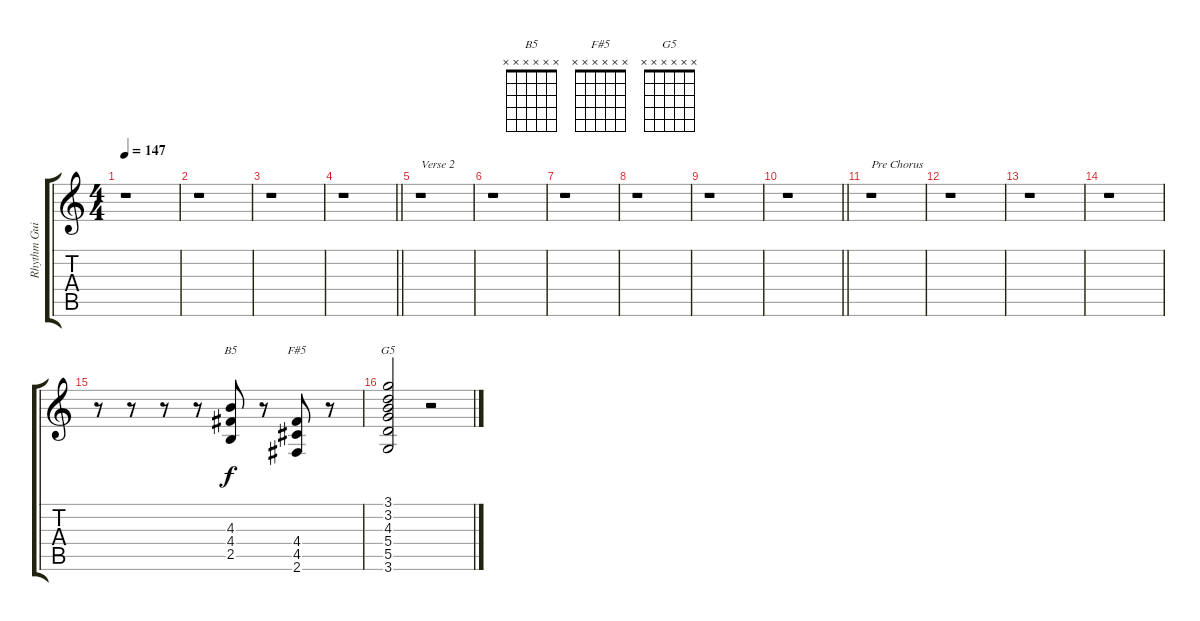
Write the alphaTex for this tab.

\track ("Rhythm Guitar" "Rhythm Gui") {instrument overdrivenguitar}
\staff {score tabs}
\tuning (E4 B3 G3 D3 A2 E2) {hide}
\chord ("B5" x x x x x x)
\chord ("F#5" x x x x x x)
\chord ("G5" x x x x x x)
\ts (4 4)
\tempo 147
\clef g2
\ks c
r.1{dy f} |
r.1 |
r.1 |
\barLineRight lightlight
r.1 |
r.1{txt "Verse 2"} |
r.1 |
r.1 |
r.1 |
r.1 |
\barLineRight lightlight
r.1 |
r.1{txt "Pre Chorus"} |
r.1 |
r.1 |
r.1 |
r.8 r.8 r.8 r.8 (4.3 4.4 2.5).8{ch "B5"} r.8 (4.4 4.5 2.6).8{ch "F#5"} r.8 |
(3.1 3.2 4.3 5.4 5.5 3.6).2{ch "G5"} r.2
